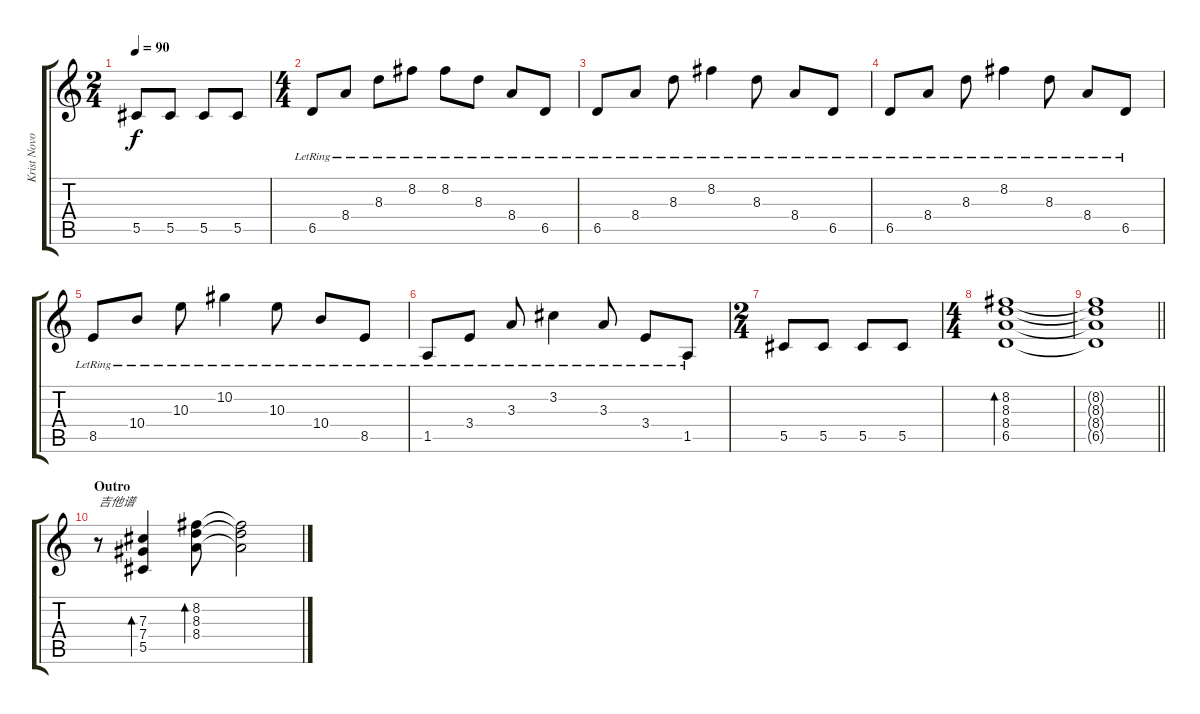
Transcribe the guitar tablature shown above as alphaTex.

\track ("Krist Novoselic" "Krist Novo") {instrument electricguitarclean}
\staff {score tabs}
\tuning (Eb4 Bb3 Gb3 Db3 Ab2 Eb2) {hide}
\ts (2 4)
\tempo 90
\clef g2
\ks c
5.5.8{dy f} 5.5.8 5.5.8 5.5.8 |
\ts (4 4)
6.5{lr}.8 8.4{lr}.8 8.3{lr}.8 8.2{lr}.8 8.2{lr}.8 8.3{lr}.8 8.4{lr}.8 6.5{lr}.8 |
6.5{lr}.8 8.4{lr}.8 8.3{lr}.8 8.2{lr}.4 8.3{lr}.8 8.4{lr}.8 6.5{lr}.8 |
6.5{lr}.8 8.4{lr}.8 8.3{lr}.8 8.2{lr}.4 8.3{lr}.8 8.4{lr}.8 6.5{lr}.8 |
8.5{lr}.8 10.4{lr}.8 10.3{lr}.8 10.2{lr}.4 10.3{lr}.8 10.4{lr}.8 8.5{lr}.8 |
1.5{lr}.8 3.4{lr}.8 3.3{lr}.8 3.2{lr}.4 3.3{lr}.8 3.4{lr}.8 1.5{lr}.8 |
\ts (2 4)
5.5.8 5.5.8 5.5.8 5.5.8 |
\ts (4 4)
(8.2 8.3 8.4 6.5).1{bd 120} |
\barLineRight lightlight
(8.2{t} 8.3{t} 8.4{t} 6.5{t}).1 |
\section ("" "Outro")
r.8{txt "吉他谱"} (7.3 7.4 5.5).4{bd 240} (8.2 8.3 8.4).8{bd 240} (8.2{t} 8.3{t} 8.4{t}).2
